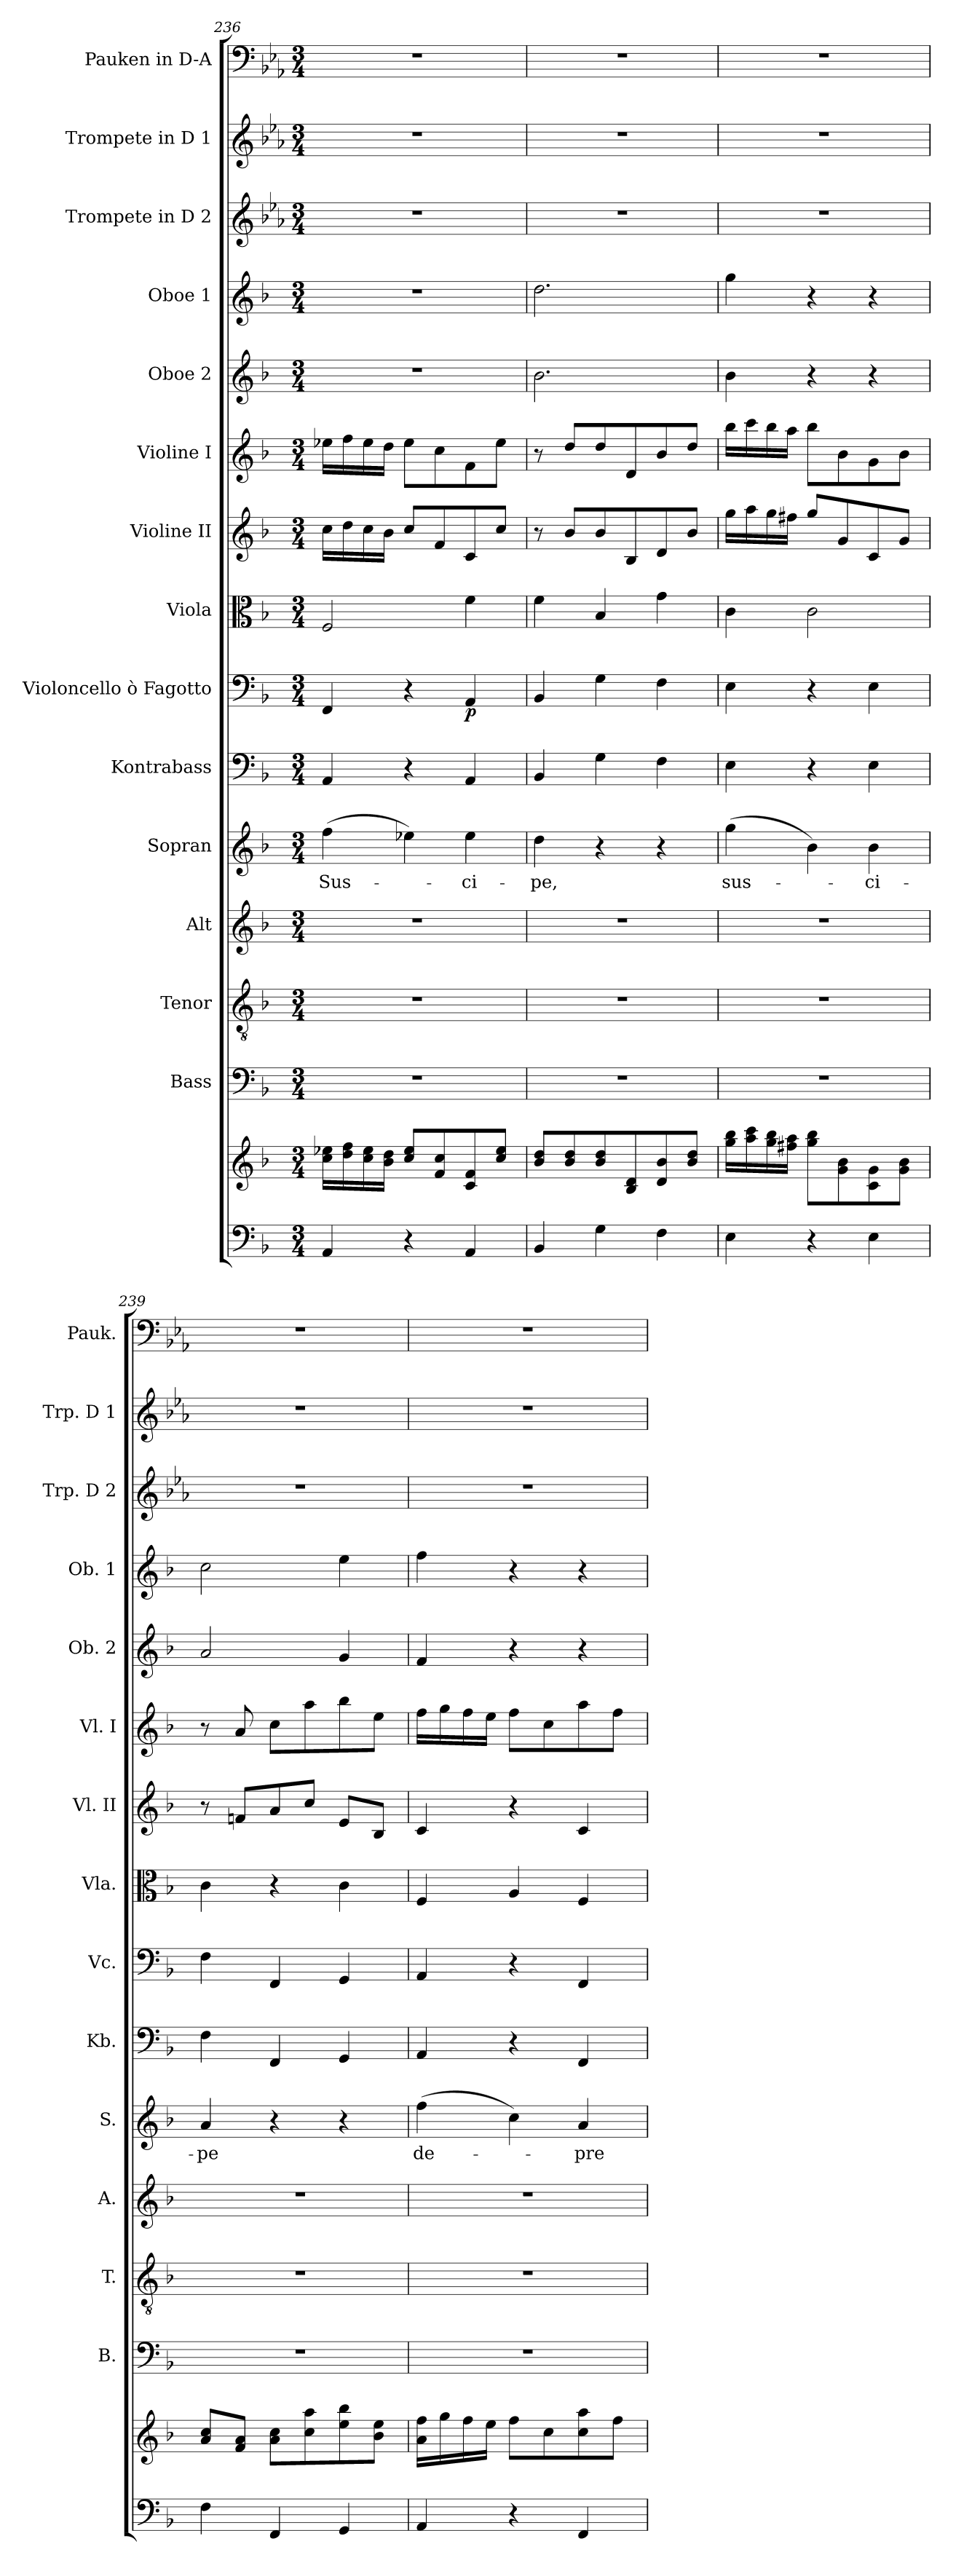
**kern	**kern	**kern	**kern	**kern	**kern	**text	**kern	**kern	**dynam	**kern	**kern	**kern	**kern	**kern	**kern	**kern	**kern
*part15	*part15	*part14	*part13	*part12	*part11	*part11	*part10	*part9	*part9	*part8	*part7	*part6	*part5	*part4	*part3	*part2	*part1
*staff16	*staff15	*staff14	*staff13	*staff12	*staff11	*staff11	*staff10	*staff9	*staff9	*staff8	*staff7	*staff6	*staff5	*staff4	*staff3	*staff2	*staff1
*	*	*I"Bass	*I"Tenor	*I"Alt	*I"Sopran	*	*I"Kontrabass	*I"Violoncello ò Fagotto	*	*I"Viola	*I"Violine II	*I"Violine I	*I"Oboe 2	*I"Oboe 1	*I"Trompete in D 2	*I"Trompete in D 1	*I"Pauken in D-A
*	*	*I'B.	*I'T.	*I'A.	*I'S.	*	*I'Kb.	*I'Vc.	*	*I'Vla.	*I'Vl. II	*I'Vl. I	*I'Ob. 2	*I'Ob. 1	*I'Trp. D 2	*I'Trp. D 1	*I'Pauk.
*clefF4	*clefG2	*clefF4	*clefGv2	*clefG2	*clefG2	*	*clefF4	*clefF4	*	*clefC3	*clefG2	*clefG2	*clefG2	*clefG2	*clefG2	*clefG2	*clefF4
*	*	*	*	*	*	*	*ITrd7c12	*	*	*	*	*	*	*	*ITrd-1c-2	*ITrd-1c-2	*ITrd-1c-2
*k[b-]	*k[b-]	*k[b-]	*k[b-]	*k[b-]	*k[b-]	*	*k[b-]	*k[b-]	*	*k[b-]	*k[b-]	*k[b-]	*k[b-]	*k[b-]	*k[b-]	*k[b-]	*k[b-]
*F:	*F:	*F:	*F:	*F:	*F:	*	*F:	*F:	*	*F:	*F:	*F:	*F:	*F:	*F:	*F:	*F:
*M3/4	*M3/4	*M3/4	*M3/4	*M3/4	*M3/4	*	*M3/4	*M3/4	*	*M3/4	*M3/4	*M3/4	*M3/4	*M3/4	*M3/4	*M3/4	*M3/4
=236	=236	=236	=236	=236	=236	=236	=236	=236	=236	=236	=236	=236	=236	=236	=236	=236	=236
!	!	!	!	!	!	!LO:LY:b	!	!	!	!	!	!	!	!	!	!	!
4AA/	16cc\ 16ee-X\LL	2.r	2.r	2.r	(>4ff\	Sus-	4AAA/	4FF/	.	2F/	16cc\LL	16ee-X\LL	2.r	2.r	2.r	2.r	2.r
.	16dd\ 16ff\	.	.	.	.	.	.	.	.	.	16dd\	16ff\	.	.	.	.	.
.	16cc\ 16ee-\	.	.	.	.	.	.	.	.	.	16cc\	16ee-\	.	.	.	.	.
.	16b-\ 16dd\JJ	.	.	.	.	.	.	.	.	.	16b-\JJ	16dd\JJ	.	.	.	.	.
4r	8cc/ 8ee-/L	.	.	.	4ee-X\)	.	4r	4r	.	.	8cc/L	8ee-\L	.	.	.	.	.
.	8f/ 8cc/	.	.	.	.	.	.	.	.	.	8f/	8cc\	.	.	.	.	.
!	!	!	!	!	!	!LO:LY:b	!	!	!LO:DY:b	!	!	!	!	!	!	!	!
4AA/	8c/ 8f/	.	.	.	4ee-\	-ci-	4AAA/	4AA/	p	4f\	8c/	8f\	.	.	.	.	.
.	8cc/ 8ee-/J	.	.	.	.	.	.	.	.	.	8cc/J	8ee-\J	.	.	.	.	.
=237	=237	=237	=237	=237	=237	=237	=237	=237	=237	=237	=237	=237	=237	=237	=237	=237	=237
!	!	!	!	!	!	!LO:LY:b	!	!	!	!	!	!	!	!	!	!	!
4BB-/	8b-/ 8dd/L	2.r	2.r	2.r	4dd\	-pe,	4BBB-/	4BB-/	.	4f\	8r	8r	2.b-\	2.dd\	2.r	2.r	2.r
.	8b-/ 8dd/	.	.	.	.	.	.	.	.	.	8b-/L	8dd/L	.	.	.	.	.
4G\	8b-/ 8dd/	.	.	.	4r	.	4GG\	4G\	.	4B-/	8b-/	8dd/	.	.	.	.	.
.	8B-/ 8d/	.	.	.	.	.	.	.	.	.	8B-/	8d/	.	.	.	.	.
4F\	8d/ 8b-/	.	.	.	4r	.	4FF\	4F\	.	4g\	8d/	8b-/	.	.	.	.	.
.	8b-/ 8dd/J	.	.	.	.	.	.	.	.	.	8b-/J	8dd/J	.	.	.	.	.
=238	=238	=238	=238	=238	=238	=238	=238	=238	=238	=238	=238	=238	=238	=238	=238	=238	=238
!	!	!	!	!	!	!LO:LY:b	!	!	!	!	!	!	!	!	!	!	!
4E\	16gg\ 16bb-\LL	2.r	2.r	2.r	(>4gg\	sus-	4EE\	4E\	.	4c\	16gg\LL	16bb-\LL	4b-\	4gg\	2.r	2.r	2.r
.	16aa\ 16ccc\	.	.	.	.	.	.	.	.	.	16aa\	16ccc\	.	.	.	.	.
.	16gg\ 16bb-\	.	.	.	.	.	.	.	.	.	16gg\	16bb-\	.	.	.	.	.
.	16ff#X\ 16aa\JJ	.	.	.	.	.	.	.	.	.	16ff#X\JJ	16aa\JJ	.	.	.	.	.
4r	8gg\ 8bb-\L	.	.	.	4b-\)	.	4r	4r	.	2c\	8gg/L	8bb-\L	4r	4r	.	.	.
.	8g\ 8b-\	.	.	.	.	.	.	.	.	.	8g/	8b-\	.	.	.	.	.
!	!	!	!	!	!	!LO:LY:b	!	!	!	!	!	!	!	!	!	!	!
4E\	8c\ 8g\	.	.	.	4b-\	-ci-	4EE\	4E\	.	.	8c/	8g\	4r	4r	.	.	.
.	8g\ 8b-\J	.	.	.	.	.	.	.	.	.	8g/J	8b-\J	.	.	.	.	.
=239	=239	=239	=239	=239	=239	=239	=239	=239	=239	=239	=239	=239	=239	=239	=239	=239	=239
!	!	!	!	!	!	!LO:LY:b	!	!	!	!	!	!	!	!	!	!	!
4F\	8a/ 8cc/L	2.r	2.r	2.r	4a/	-pe	4FF\	4F\	.	4c\	8r	8r	2a/	2cc\	2.r	2.r	2.r
.	8f/ 8a/J	.	.	.	.	.	.	.	.	.	8fn/L	8a/	.	.	.	.	.
4FF/	8a\ 8cc\L	.	.	.	4r	.	4FFF/	4FF/	.	4r	8a/	8cc\L	.	.	.	.	.
.	8cc\ 8aa\	.	.	.	.	.	.	.	.	.	8cc/J	8aa\	.	.	.	.	.
4GG/	8ee\ 8bb-\	.	.	.	4r	.	4GGG/	4GG/	.	4c\	8e/L	8bb-\	4g/	4ee\	.	.	.
.	8b-\ 8ee\J	.	.	.	.	.	.	.	.	.	8B-/J	8ee\J	.	.	.	.	.
=240	=240	=240	=240	=240	=240	=240	=240	=240	=240	=240	=240	=240	=240	=240	=240	=240	=240
!	!	!	!	!	!	!LO:LY:b	!	!	!	!	!	!	!	!	!	!	!
4AA/	16a\ 16ff\LL	2.r	2.r	2.r	(>4ff\	de-	4AAA/	4AA/	.	4F/	4c/	16ff\LL	4f/	4ff\	2.r	2.r	2.r
.	16gg\	.	.	.	.	.	.	.	.	.	.	16gg\	.	.	.	.	.
.	16ff\	.	.	.	.	.	.	.	.	.	.	16ff\	.	.	.	.	.
.	16ee\JJ	.	.	.	.	.	.	.	.	.	.	16ee\JJ	.	.	.	.	.
4r	8ff\L	.	.	.	4cc\)	.	4r	4r	.	4A/	4r	8ff\L	4r	4r	.	.	.
.	8cc\	.	.	.	.	.	.	.	.	.	.	8cc\	.	.	.	.	.
!	!	!	!	!	!	!LO:LY:b	!	!	!	!	!	!	!	!	!	!	!
4FF/	8cc\ 8aa\	.	.	.	4a/	-pre-	4FFF/	4FF/	.	4F/	4c/	8aa\	4r	4r	.	.	.
.	8ff\J	.	.	.	.	.	.	.	.	.	.	8ff\J	.	.	.	.	.
=	=	=	=	=	=	=	=	=	=	=	=	=	=	=	=	=	=
*-	*-	*-	*-	*-	*-	*-	*-	*-	*-	*-	*-	*-	*-	*-	*-	*-	*-
